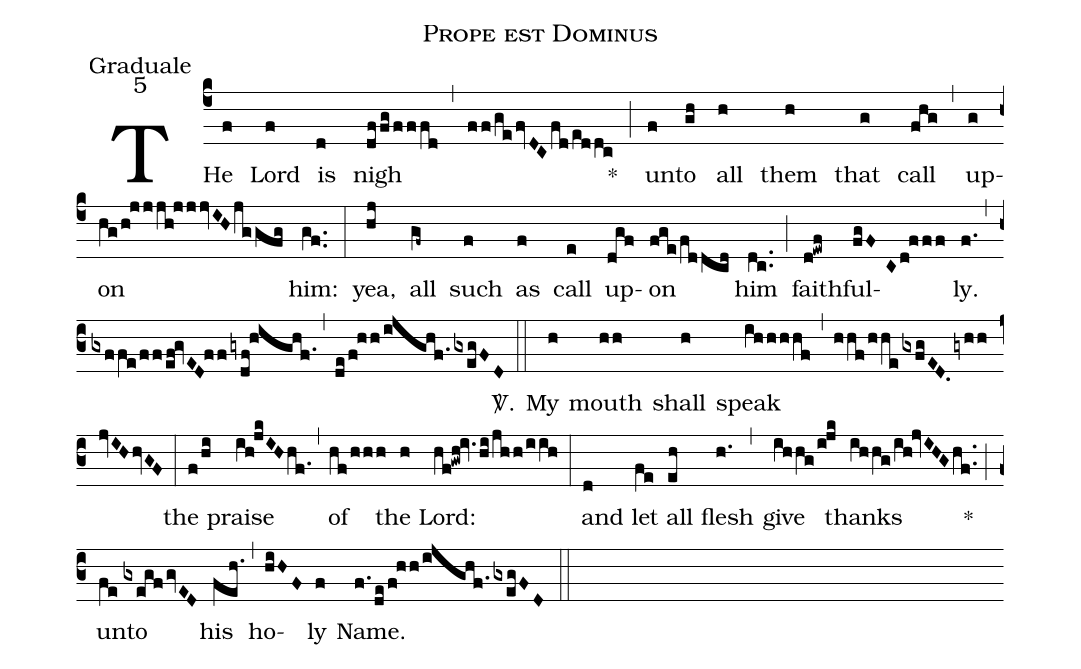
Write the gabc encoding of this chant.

name:Prope est Dominus;
office-part:Graduale;
mode:5;
%%
(c4) THe(f) Lord(f) is(d) nigh(df/fg/fffd) (,) (ff/ge/fvDC/fd/eddc) *(;) un(f)to(gh) all(h) them(h) that(g) call(fhg) (,) up(g)on(hg/h!jjjh!jjjvIH/jggfg) him:(gf..) (:) yea,(hj) all(gf~) such(f) as(f) call(e) up(dgf)on(fge/fddcd) him(dc..) (;) faith(d!ewf)ful(fgFC/d!fff)ly.(f.) (z0,c3) (gxffe/ff/ef!gvED!ff/gydf!highf.1) (,) (de/f!hh/ijghf.1/gxegFD) <sp>V/</sp>.(::) My(h) mouth(hh) shall(h) speak(ihhhhf) (,) (hhf/hhe/gxfgED.0/gyhh/jvIH/hvGF) (:) the(f/hi) praise(ih!jkIH/hf.1) (,) of(hf/hhh) the(h) Lord:(hf!gwh!iv./hi/jhh/iih) (:) and(d) let(fe) all(eh) flesh(h.) (,) give(ihhg/i!jk) thanks(ihhg/ih!jvIHG/hf..) *(;) un(fe)to(gxegf/gvED) his(feh.) (,) ho(hiHF)ly(f) Name.(f./de/f!hh/ijghf./gxegFD) (::)
